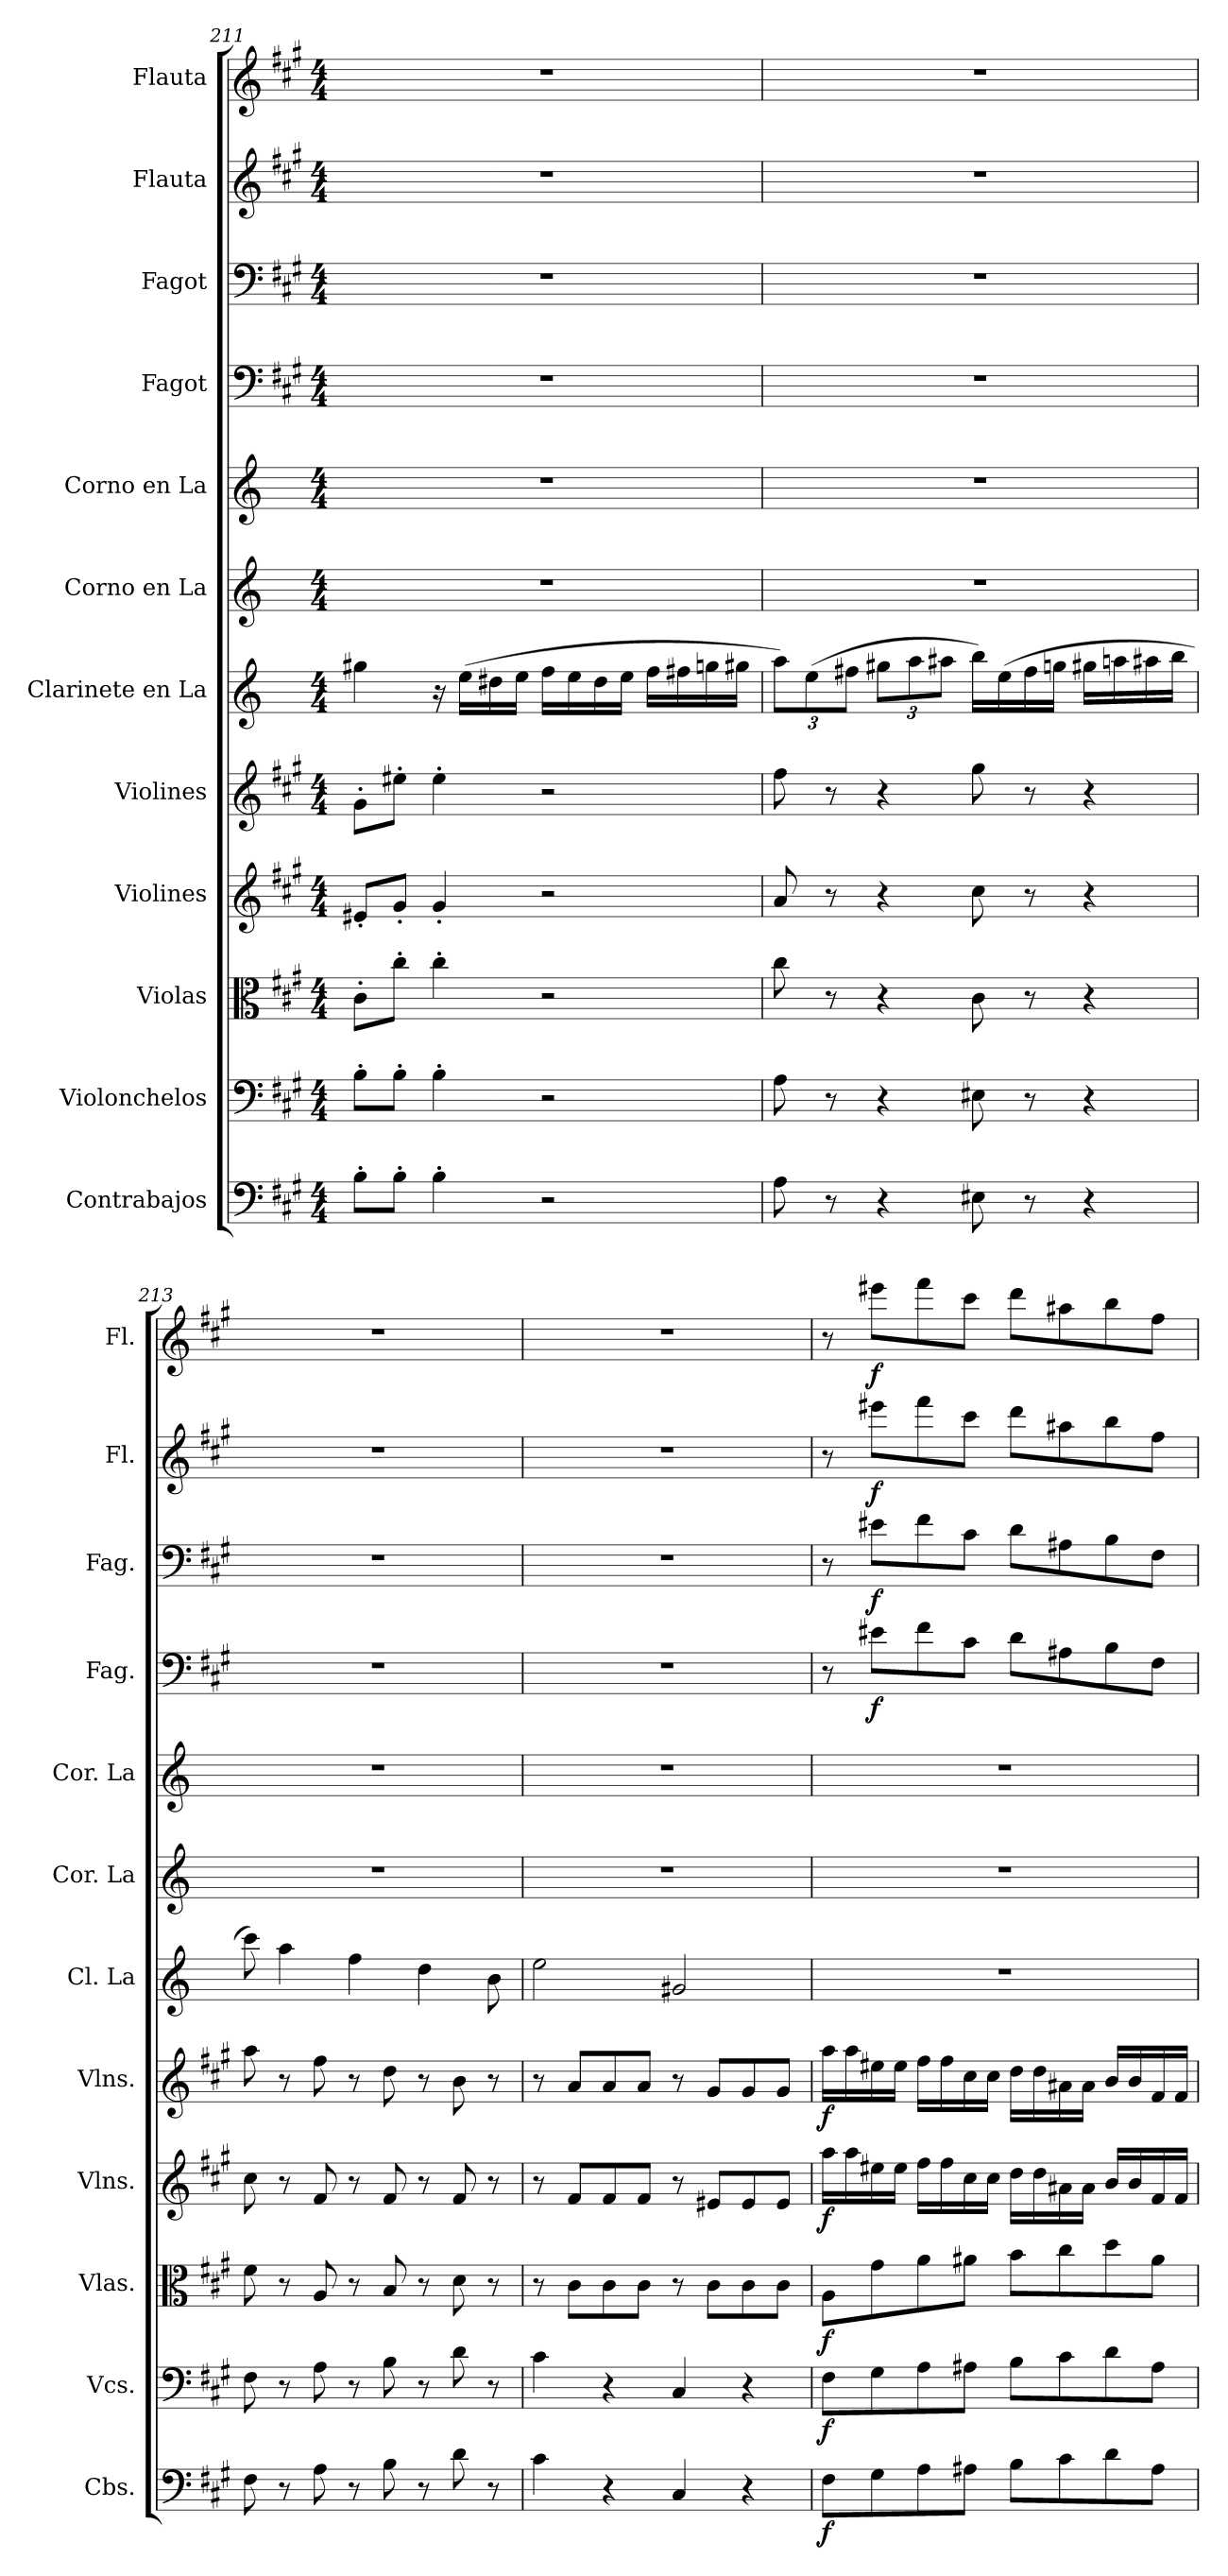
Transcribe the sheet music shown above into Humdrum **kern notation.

**kern	**dynam	**kern	**dynam	**kern	**dynam	**kern	**dynam	**kern	**dynam	**kern	**kern	**kern	**kern	**dynam	**kern	**dynam	**kern	**dynam	**kern	**dynam
*part12	*part12	*part11	*part11	*part10	*part10	*part9	*part9	*part8	*part8	*part7	*part6	*part5	*part4	*part4	*part3	*part3	*part2	*part2	*part1	*part1
*staff12	*staff12	*staff11	*staff11	*staff10	*staff10	*staff9	*staff9	*staff8	*staff8	*staff7	*staff6	*staff5	*staff4	*staff4	*staff3	*staff3	*staff2	*staff2	*staff1	*staff1
*I"Contrabajos	*	*I"Violonchelos	*	*I"Violas	*	*I"Violines	*	*I"Violines	*	*I"Clarinete en La	*I"Corno en La	*I"Corno en La	*I"Fagot	*	*I"Fagot	*	*I"Flauta	*	*I"Flauta	*
*I'Cbs.	*	*I'Vcs.	*	*I'Vlas.	*	*I'Vlns.	*	*I'Vlns.	*	*I'Cl. La	*I'Cor. La	*I'Cor. La	*I'Fag.	*	*I'Fag.	*	*I'Fl.	*	*I'Fl.	*
*clefF4	*	*clefF4	*	*clefC3	*	*clefG2	*	*clefG2	*	*clefG2	*clefG2	*clefG2	*clefF4	*	*clefF4	*	*clefG2	*	*clefG2	*
*ITrd7c12	*	*	*	*	*	*	*	*	*	*ITrd2c3	*ITrd2c3	*ITrd2c3	*	*	*	*	*	*	*	*
*k[f#c#g#]	*	*k[f#c#g#]	*	*k[f#c#g#]	*	*k[f#c#g#]	*	*k[f#c#g#]	*	*k[f#c#g#]	*k[f#c#g#]	*k[f#c#g#]	*k[f#c#g#]	*	*k[f#c#g#]	*	*k[f#c#g#]	*	*k[f#c#g#]	*
*M4/4	*	*M4/4	*	*M4/4	*	*M4/4	*	*M4/4	*	*M4/4	*M4/4	*M4/4	*M4/4	*	*M4/4	*	*M4/4	*	*M4/4	*
=211	=211	=211	=211	=211	=211	=211	=211	=211	=211	=211	=211	=211	=211	=211	=211	=211	=211	=211	=211	=211
8BB'\L	.	8B'\L	.	8c#'\L	.	8e#X'/L	.	8g#'\L	.	4ee#X\	1r	1r	1r	.	1r	.	1r	.	1r	.
8BB'\J	.	8B'\J	.	8cc#'\J	.	8g#'/J	.	8ee#X'\J	.	.	.	.	.	.	.	.	.	.	.	.
4BB'\	.	4B'\	.	4cc#'\	.	4g#'/	.	4ee#'\	.	16r	.	.	.	.	.	.	.	.	.	.
.	.	.	.	.	.	.	.	.	.	(>16cc#\LL	.	.	.	.	.	.	.	.	.	.
.	.	.	.	.	.	.	.	.	.	16b#X\	.	.	.	.	.	.	.	.	.	.
.	.	.	.	.	.	.	.	.	.	16cc#\JJ	.	.	.	.	.	.	.	.	.	.
2r	.	2r	.	2r	.	2r	.	2r	.	16dd\LL	.	.	.	.	.	.	.	.	.	.
.	.	.	.	.	.	.	.	.	.	16cc#\	.	.	.	.	.	.	.	.	.	.
.	.	.	.	.	.	.	.	.	.	16b#\	.	.	.	.	.	.	.	.	.	.
.	.	.	.	.	.	.	.	.	.	16cc#\JJ	.	.	.	.	.	.	.	.	.	.
.	.	.	.	.	.	.	.	.	.	16dd\LL	.	.	.	.	.	.	.	.	.	.
.	.	.	.	.	.	.	.	.	.	16dd#X\	.	.	.	.	.	.	.	.	.	.
.	.	.	.	.	.	.	.	.	.	16een\	.	.	.	.	.	.	.	.	.	.
.	.	.	.	.	.	.	.	.	.	16ee#X\JJ	.	.	.	.	.	.	.	.	.	.
!!LO:PB:g=z
=212	=212	=212	=212	=212	=212	=212	=212	=212	=212	=212	=212	=212	=212	=212	=212	=212	=212	=212	=212	=212
*	*	*	*	*	*	*	*	*	*	*Xbrackettup	*	*	*	*	*	*	*	*	*	*
8AA\	.	8A\	.	8cc#\	.	8a/	.	8ff#\	.	12ff#\L)	1r	1r	1r	.	1r	.	1r	.	1r	.
.	.	.	.	.	.	.	.	.	.	(>12cc#\	.	.	.	.	.	.	.	.	.	.
8r	.	8r	.	8r	.	8r	.	8r	.	.	.	.	.	.	.	.	.	.	.	.
.	.	.	.	.	.	.	.	.	.	12dd#X\J	.	.	.	.	.	.	.	.	.	.
4r	.	4r	.	4r	.	4r	.	4r	.	12ee#X\L	.	.	.	.	.	.	.	.	.	.
.	.	.	.	.	.	.	.	.	.	12ff#\	.	.	.	.	.	.	.	.	.	.
.	.	.	.	.	.	.	.	.	.	12ff##X\J	.	.	.	.	.	.	.	.	.	.
8EE#X\	.	8E#X\	.	8c#\	.	8cc#\	.	8gg#\	.	16gg#\LL)	.	.	.	.	.	.	.	.	.	.
.	.	.	.	.	.	.	.	.	.	(>16cc#\	.	.	.	.	.	.	.	.	.	.
8r	.	8r	.	8r	.	8r	.	8r	.	16dd#\	.	.	.	.	.	.	.	.	.	.
.	.	.	.	.	.	.	.	.	.	16een\JJ	.	.	.	.	.	.	.	.	.	.
4r	.	4r	.	4r	.	4r	.	4r	.	16ee#X\LL	.	.	.	.	.	.	.	.	.	.
.	.	.	.	.	.	.	.	.	.	16ff#X\	.	.	.	.	.	.	.	.	.	.
.	.	.	.	.	.	.	.	.	.	16ff##X\	.	.	.	.	.	.	.	.	.	.
.	.	.	.	.	.	.	.	.	.	16gg#\JJ	.	.	.	.	.	.	.	.	.	.
=213	=213	=213	=213	=213	=213	=213	=213	=213	=213	=213	=213	=213	=213	=213	=213	=213	=213	=213	=213	=213
8FF#\	.	8F#\	.	8f#\	.	8cc#\	.	8aa\	.	8aa\)	1r	1r	1r	.	1r	.	1r	.	1r	.
8r	.	8r	.	8r	.	8r	.	8r	.	4ff#\	.	.	.	.	.	.	.	.	.	.
8AA\	.	8A\	.	8A/	.	8f#/	.	8ff#\	.	.	.	.	.	.	.	.	.	.	.	.
8r	.	8r	.	8r	.	8r	.	8r	.	4dd\	.	.	.	.	.	.	.	.	.	.
8BB\	.	8B\	.	8B/	.	8f#/	.	8dd\	.	.	.	.	.	.	.	.	.	.	.	.
8r	.	8r	.	8r	.	8r	.	8r	.	4b\	.	.	.	.	.	.	.	.	.	.
8D\	.	8d\	.	8d\	.	8f#/	.	8b\	.	.	.	.	.	.	.	.	.	.	.	.
8r	.	8r	.	8r	.	8r	.	8r	.	8g#\	.	.	.	.	.	.	.	.	.	.
=214	=214	=214	=214	=214	=214	=214	=214	=214	=214	=214	=214	=214	=214	=214	=214	=214	=214	=214	=214	=214
4C#\	.	4c#\	.	8r	.	8r	.	8r	.	2cc#\	1r	1r	1r	.	1r	.	1r	.	1r	.
.	.	.	.	8c#\L	.	8f#/L	.	8a/L	.	.	.	.	.	.	.	.	.	.	.	.
4r	.	4r	.	8c#\	.	8f#/	.	8a/	.	.	.	.	.	.	.	.	.	.	.	.
.	.	.	.	8c#\J	.	8f#/J	.	8a/J	.	.	.	.	.	.	.	.	.	.	.	.
4CC#/	.	4C#/	.	8r	.	8r	.	8r	.	2e#X/	.	.	.	.	.	.	.	.	.	.
.	.	.	.	8c#\L	.	8e#X/L	.	8g#/L	.	.	.	.	.	.	.	.	.	.	.	.
4r	.	4r	.	8c#\	.	8e#/	.	8g#/	.	.	.	.	.	.	.	.	.	.	.	.
.	.	.	.	8c#\J	.	8e#/J	.	8g#/J	.	.	.	.	.	.	.	.	.	.	.	.
=215	=215	=215	=215	=215	=215	=215	=215	=215	=215	=215	=215	=215	=215	=215	=215	=215	=215	=215	=215	=215
!	!LO:DY:b	!	!LO:DY:b	!	!LO:DY:b	!	!LO:DY:b	!	!LO:DY:b	!	!	!	!	!	!	!	!	!	!	!
8FF#\L	f	8F#\L	f	8A\L	f	16aa\LL	f	16aa\LL	f	1r	1r	1r	8r	.	8r	.	8r	.	8r	.
.	.	.	.	.	.	16aa\	.	16aa\	.	.	.	.	.	.	.	.	.	.	.	.
!	!	!	!	!	!	!	!	!	!	!	!	!	!	!LO:DY:b	!	!LO:DY:b	!	!LO:DY:b	!	!LO:DY:b
8GG#\	.	8G#\	.	8g#\	.	16ee#X\	.	16ee#X\	.	.	.	.	8e#X\L	f	8e#X\L	f	8eee#X\L	f	8eee#X\L	f
.	.	.	.	.	.	16ee#\JJ	.	16ee#\JJ	.	.	.	.	.	.	.	.	.	.	.	.
8AA\	.	8A\	.	8a\	.	16ff#\LL	.	16ff#\LL	.	.	.	.	8f#\	.	8f#\	.	8fff#\	.	8fff#\	.
.	.	.	.	.	.	16ff#\	.	16ff#\	.	.	.	.	.	.	.	.	.	.	.	.
8AA#X\J	.	8A#X\J	.	8a#X\J	.	16cc#\	.	16cc#\	.	.	.	.	8c#\J	.	8c#\J	.	8ccc#\J	.	8ccc#\J	.
.	.	.	.	.	.	16cc#\JJ	.	16cc#\JJ	.	.	.	.	.	.	.	.	.	.	.	.
8BB\L	.	8B\L	.	8b\L	.	16dd\LL	.	16dd\LL	.	.	.	.	8d\L	.	8d\L	.	8ddd\L	.	8ddd\L	.
.	.	.	.	.	.	16dd\	.	16dd\	.	.	.	.	.	.	.	.	.	.	.	.
8C#\	.	8c#\	.	8cc#\	.	16a#X\	.	16a#X\	.	.	.	.	8A#X\	.	8A#X\	.	8aa#X\	.	8aa#X\	.
.	.	.	.	.	.	16a#\JJ	.	16a#\JJ	.	.	.	.	.	.	.	.	.	.	.	.
8D\	.	8d\	.	8dd\	.	16b/LL	.	16b/LL	.	.	.	.	8B\	.	8B\	.	8bb\	.	8bb\	.
.	.	.	.	.	.	16b/	.	16b/	.	.	.	.	.	.	.	.	.	.	.	.
8AA#\J	.	8A#\J	.	8a#\J	.	16f#/	.	16f#/	.	.	.	.	8F#\J	.	8F#\J	.	8ff#\J	.	8ff#\J	.
.	.	.	.	.	.	16f#/JJ	.	16f#/JJ	.	.	.	.	.	.	.	.	.	.	.	.
=	=	=	=	=	=	=	=	=	=	=	=	=	=	=	=	=	=	=	=	=
*-	*-	*-	*-	*-	*-	*-	*-	*-	*-	*-	*-	*-	*-	*-	*-	*-	*-	*-	*-	*-
